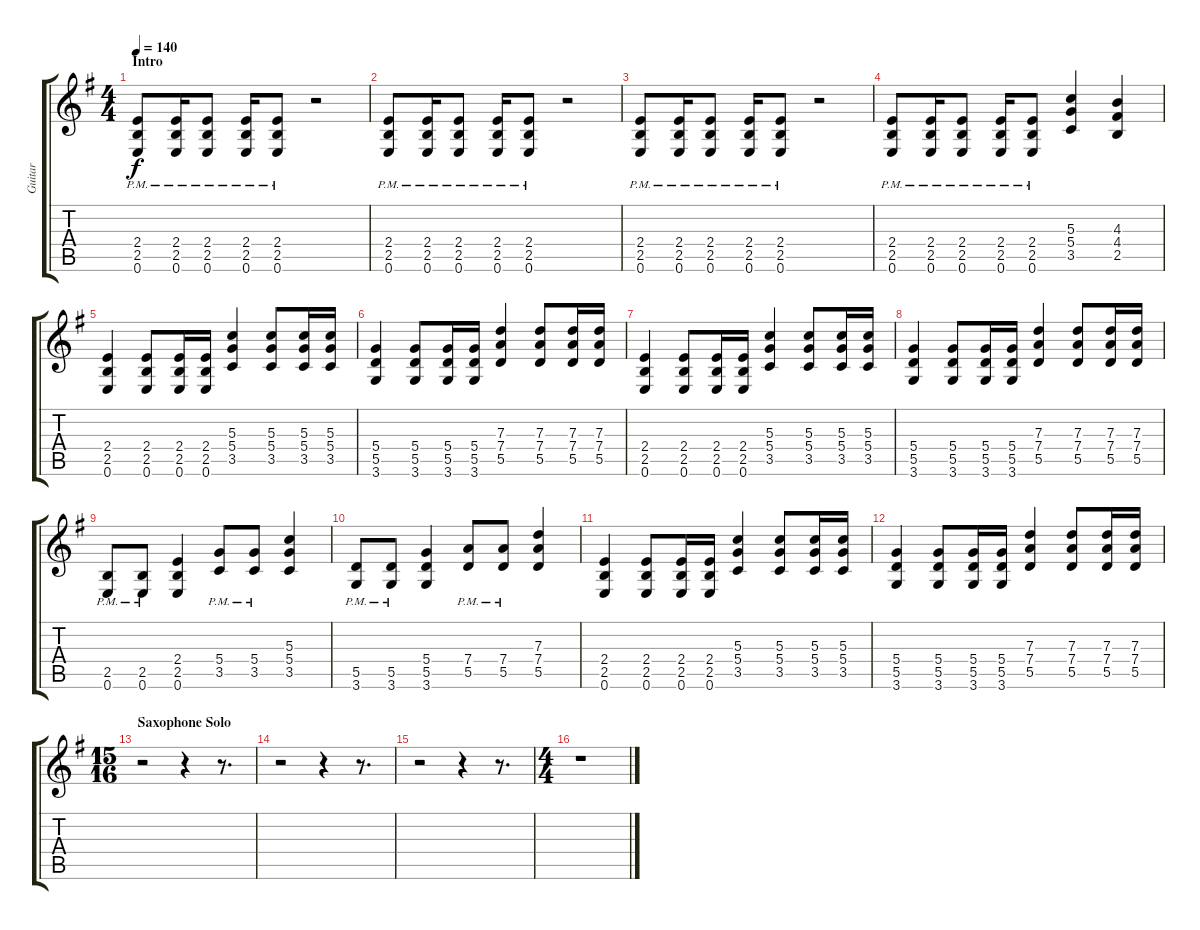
\track ("Guitar" "Guitar") {instrument overdrivenguitar}
\staff {score tabs}
\tuning (E4 B3 G3 D3 A2 E2) {hide}
\ts (4 4)
\section ("" "Intro")
\tempo 140
\clef g2
\ks g
(2.4{pm} 2.5 0.6).8{dy f instrument overdrivenguitar} (2.4{pm} 2.5 0.6).16 (2.4{pm} 2.5 0.6).8 (2.4{pm} 2.5 0.6).16 (2.4{pm} 2.5 0.6).8 r.2 |
(2.4{pm} 2.5 0.6).8 (2.4{pm} 2.5 0.6).16 (2.4{pm} 2.5 0.6).8 (2.4{pm} 2.5 0.6).16 (2.4{pm} 2.5 0.6).8 r.2 |
(2.4{pm} 2.5 0.6).8 (2.4{pm} 2.5 0.6).16 (2.4{pm} 2.5 0.6).8 (2.4{pm} 2.5 0.6).16 (2.4{pm} 2.5 0.6).8 r.2 |
(2.4{pm} 2.5 0.6).8 (2.4{pm} 2.5 0.6).16 (2.4 2.5 0.6{pm}).8 (2.4 2.5 0.6{pm}).16 (2.4{pm} 2.5 0.6).8 (5.3 5.4 3.5).4 (4.3 4.4 2.5).4 |
(2.4 2.5 0.6).4 (2.4 2.5 0.6).8 (2.4 2.5 0.6).16 (2.4 2.5 0.6).16 (5.3 5.4 3.5).4 (5.3 5.4 3.5).8 (5.3 5.4 3.5).16 (5.3 5.4 3.5).16 |
(5.4 5.5 3.6).4 (5.4 5.5 3.6).8 (5.4 5.5 3.6).16 (5.4 5.5 3.6).16 (7.3 7.4 5.5).4 (7.3 7.4 5.5).8 (7.3 7.4 5.5).16 (7.3 7.4 5.5).16 |
(2.4 2.5 0.6).4 (2.4 2.5 0.6).8 (2.4 2.5 0.6).16 (2.4 2.5 0.6).16 (5.3 5.4 3.5).4 (5.3 5.4 3.5).8 (5.3 5.4 3.5).16 (5.3 5.4 3.5).16 |
(5.4 5.5 3.6).4 (5.4 5.5 3.6).8 (5.4 5.5 3.6).16 (5.4 5.5 3.6).16 (7.3 7.4 5.5).4 (7.3 7.4 5.5).8 (7.3 7.4 5.5).16 (7.3 7.4 5.5).16 |
(2.5 0.6{pm}).8 (2.5 0.6{pm}).8 (2.4 2.5 0.6).4 (5.4{pm} 3.5).8 (5.4{pm} 3.5).8 (5.3 5.4 3.5).4 |
(5.5{pm} 3.6).8 (5.5{pm} 3.6).8 (5.4 5.5 3.6).4 (7.4{pm} 5.5).8 (7.4{pm} 5.5).8 (7.3 7.4 5.5).4 |
(2.4 2.5 0.6).4 (2.4 2.5 0.6).8 (2.4 2.5 0.6).16 (2.4 2.5 0.6).16 (5.3 5.4 3.5).4 (5.3 5.4 3.5).8 (5.3 5.4 3.5).16 (5.3 5.4 3.5).16 |
(5.4 5.5 3.6).4 (5.4 5.5 3.6).8 (5.4 5.5 3.6).16 (5.4 5.5 3.6).16 (7.3 7.4 5.5).4 (7.3 7.4 5.5).8 (7.3 7.4 5.5).16 (7.3 7.4 5.5).16 |
\ts (15 16)
\section ("" "Saxophone Solo")
r.2 r.4 r.8{d} |
r.2 r.4 r.8{d} |
r.2 r.4 r.8{d} |
\ts (4 4)
r.1
